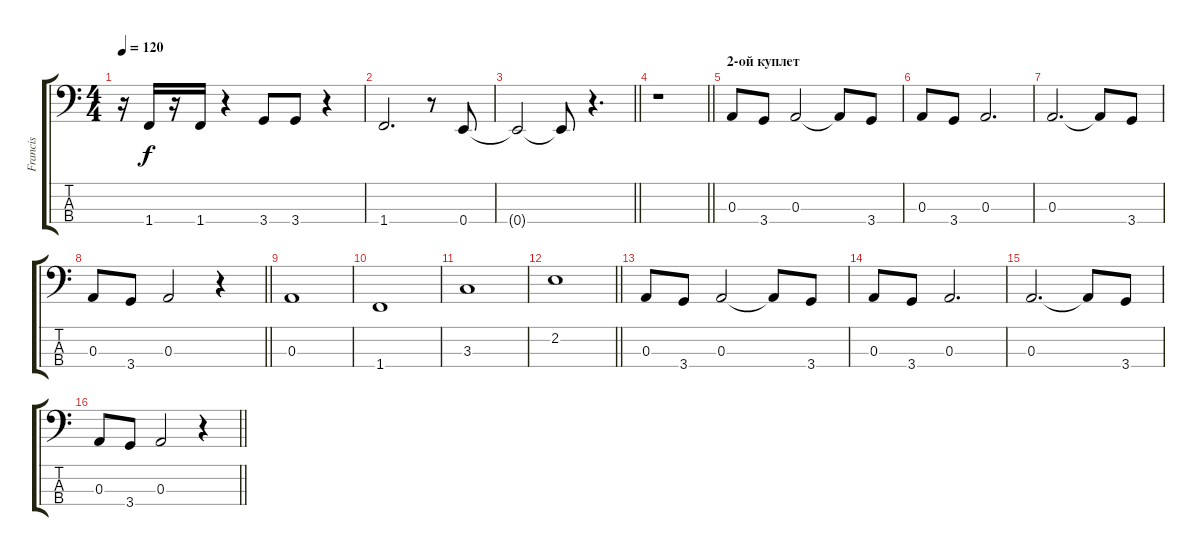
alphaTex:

\track ("Francis" "Francis") {instrument electricbasspick}
\staff {score tabs}
\tuning (G2 D2 A1 E1) {hide}
\ts (4 4)
\tempo 120
\clef f4
\ks c
r.16{dy f} 1.4.16 r.16 1.4.16 r.4 3.4.8 3.4.8 r.4 |
1.4.2{d} r.8 0.4.8 |
\barLineRight lightlight
0.4{t}.2 0.4{t}.8 r.4{d} |
\barLineRight lightlight
r.1 |
\section ("" "2-ой куплет")
0.3.8 3.4.8 0.3.2 0.3{t}.8 3.4.8 |
0.3.8 3.4.8 0.3.2{d} |
0.3.2{d} 0.3{t}.8 3.4.8 |
\barLineRight lightlight
0.3.8 3.4.8 0.3.2 r.4 |
0.3.1 |
1.4.1 |
3.3.1 |
\barLineRight lightlight
2.2.1 |
0.3.8 3.4.8 0.3.2 0.3{t}.8 3.4.8 |
0.3.8 3.4.8 0.3.2{d} |
0.3.2{d} 0.3{t}.8 3.4.8 |
\barLineRight lightlight
0.3.8 3.4.8 0.3.2 r.4
